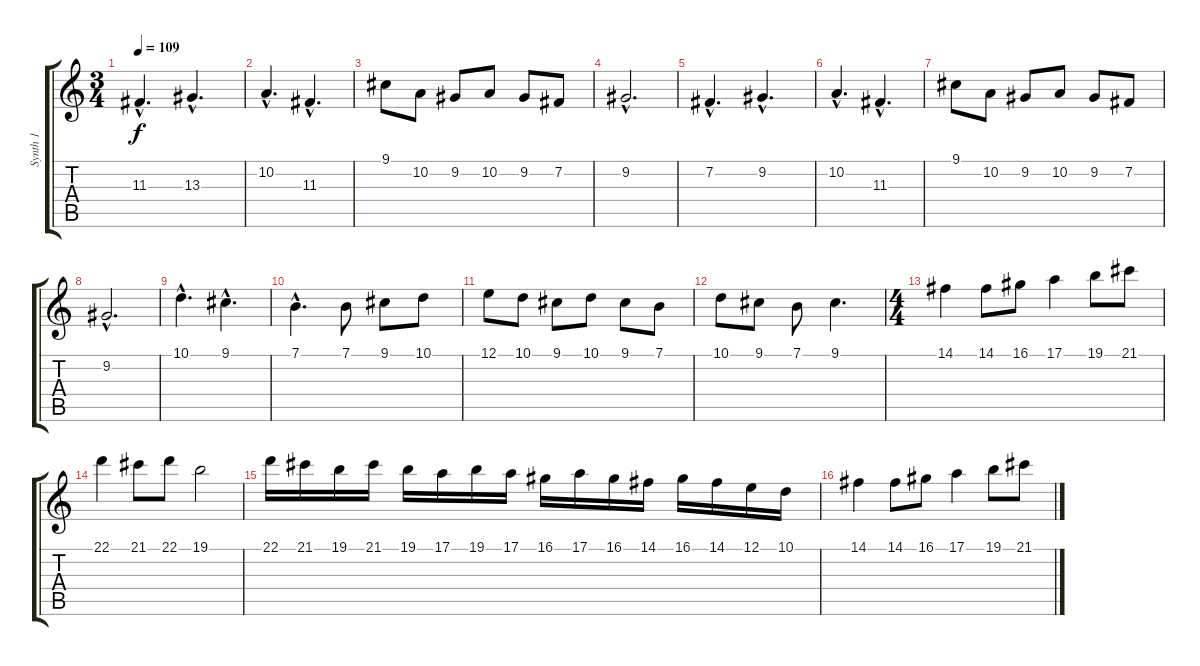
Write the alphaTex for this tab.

\track ("Synth 1" "Synth 1") {instrument stringensemble1}
\staff {score tabs}
\tuning (E4 B3 G3 D3 A2 E2) {hide}
\ts (3 4)
\tempo 109
\clef g2
\ks c
11.3{hac}.4{d dy f} 13.3{hac}.4{d} |
10.2{hac}.4{d} 11.3{hac}.4{d} |
9.1.8 10.2.8 9.2.8 10.2.8 9.2.8 7.2.8 |
9.2{hac}.2{d} |
7.2{hac}.4{d} 9.2{hac}.4{d} |
10.2{hac}.4{d} 11.3{hac}.4{d} |
9.1.8 10.2.8 9.2.8 10.2.8 9.2.8 7.2.8 |
9.2{hac}.2{d} |
10.1{hac}.4{d} 9.1{hac}.4{d} |
7.1{hac}.4{d} 7.1.8 9.1.8 10.1.8 |
12.1.8 10.1.8 9.1.8 10.1.8 9.1.8 7.1.8 |
10.1.8 9.1.8 7.1.8 9.1.4{d} |
\ts (4 4)
14.1.4 14.1.8 16.1.8 17.1.4 19.1.8 21.1.8 |
22.1.4 21.1.8 22.1.8 19.1.2 |
22.1.16 21.1.16 19.1.16 21.1.16 19.1.16 17.1.16 19.1.16 17.1.16 16.1.16 17.1.16 16.1.16 14.1.16 16.1.16 14.1.16 12.1.16 10.1.16 |
14.1.4 14.1.8 16.1.8 17.1.4 19.1.8 21.1.8
